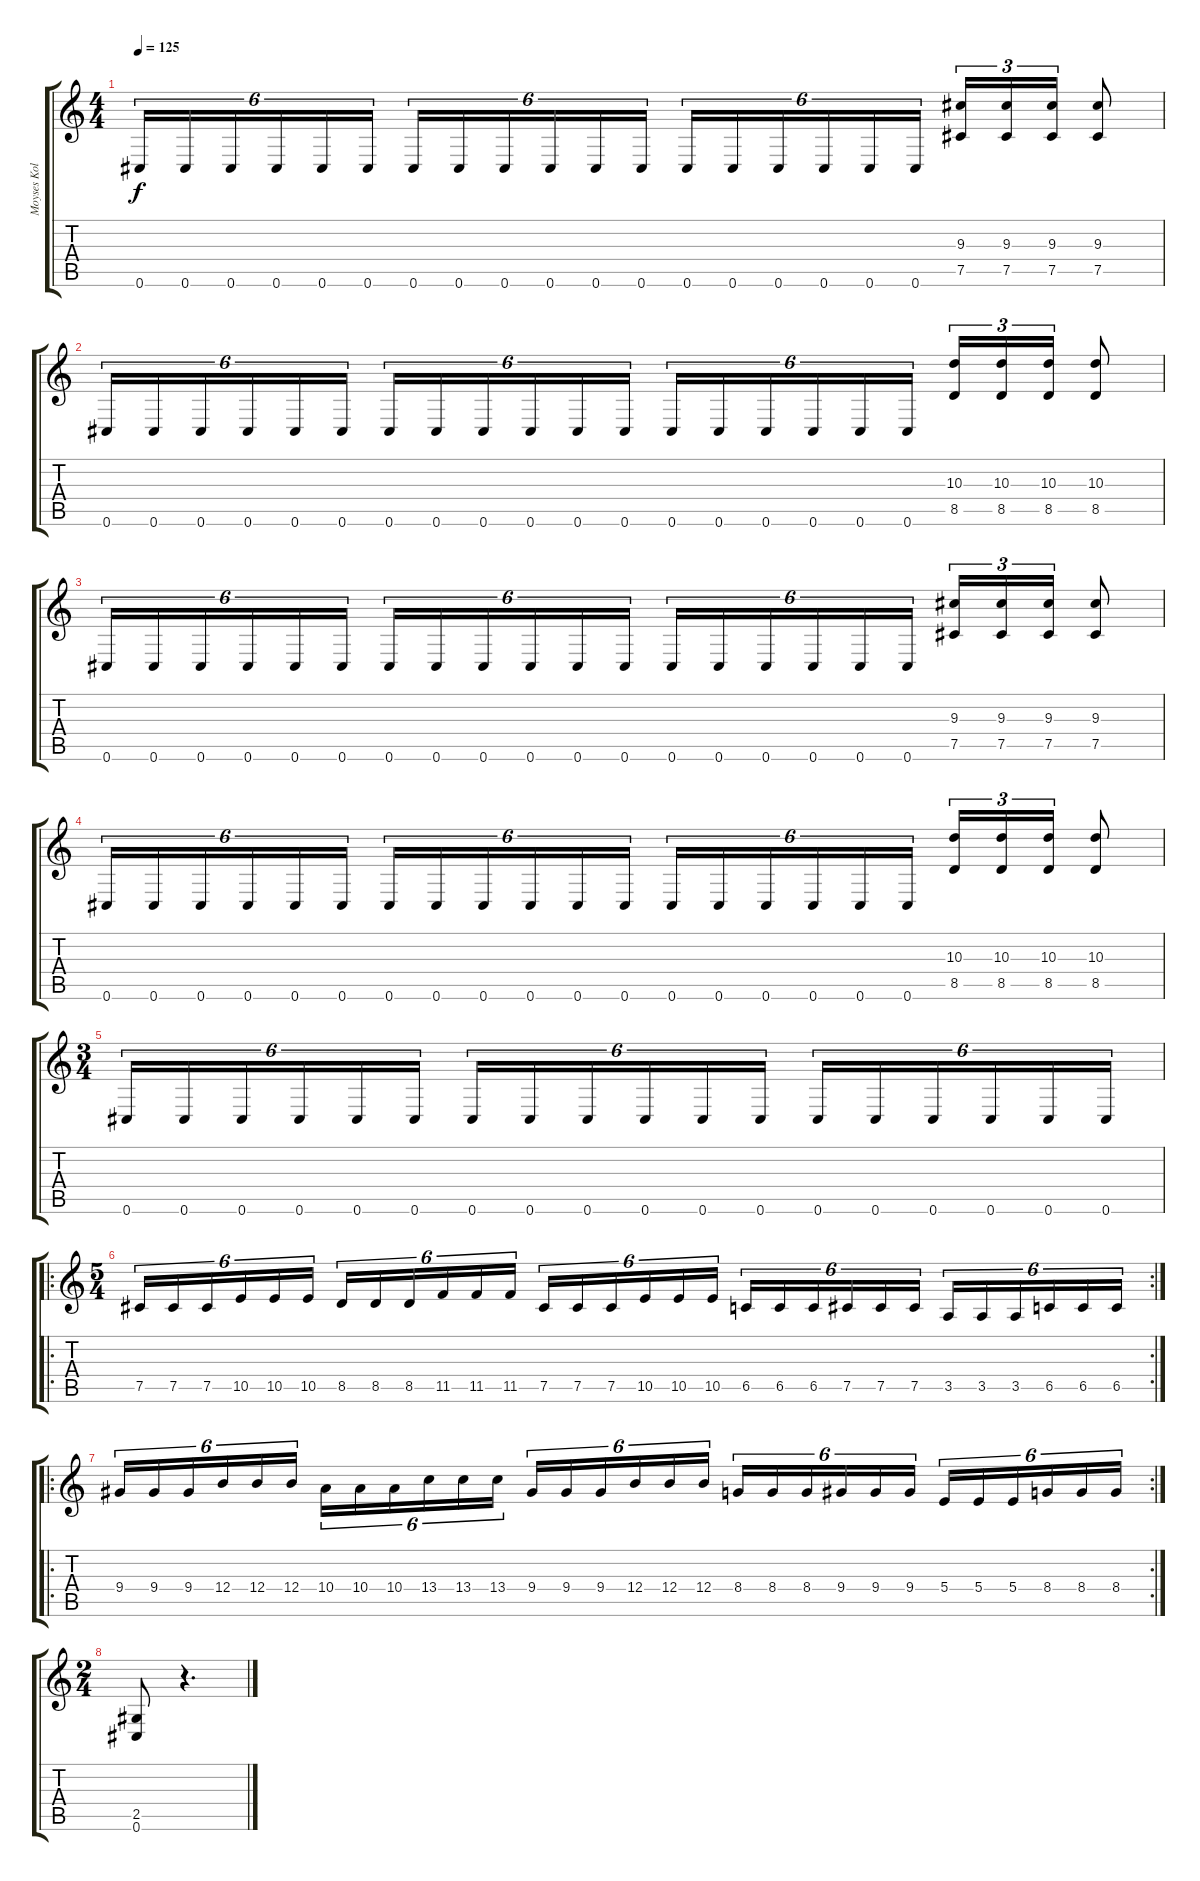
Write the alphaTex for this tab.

\track ("Moyses Kolesne " "Moyses Kol") {instrument distortionguitar}
\staff {score tabs}
\tuning (Db4 Ab3 E3 B2 Gb2 Db2) {hide}
\ts (4 4)
\tempo 125
\clef g2
\ks c
0.6.16{tu (6 4) dy f} 0.6.16{tu (6 4)} 0.6.16{tu (6 4)} 0.6.16{tu (6 4)} 0.6.16{tu (6 4)} 0.6.16{tu (6 4)} 0.6.16{tu (6 4)} 0.6.16{tu (6 4)} 0.6.16{tu (6 4)} 0.6.16{tu (6 4)} 0.6.16{tu (6 4)} 0.6.16{tu (6 4)} 0.6.16{tu (6 4)} 0.6.16{tu (6 4)} 0.6.16{tu (6 4)} 0.6.16{tu (6 4)} 0.6.16{tu (6 4)} 0.6.16{tu (6 4)} (9.3 7.5).16{tu (3 2)} (9.3 7.5).16{tu (3 2)} (9.3 7.5).16{tu (3 2)} (9.3 7.5).8 |
0.6.16{tu (6 4)} 0.6.16{tu (6 4)} 0.6.16{tu (6 4)} 0.6.16{tu (6 4)} 0.6.16{tu (6 4)} 0.6.16{tu (6 4)} 0.6.16{tu (6 4)} 0.6.16{tu (6 4)} 0.6.16{tu (6 4)} 0.6.16{tu (6 4)} 0.6.16{tu (6 4)} 0.6.16{tu (6 4)} 0.6.16{tu (6 4)} 0.6.16{tu (6 4)} 0.6.16{tu (6 4)} 0.6.16{tu (6 4)} 0.6.16{tu (6 4)} 0.6.16{tu (6 4)} (10.3 8.5).16{tu (3 2)} (10.3 8.5).16{tu (3 2)} (10.3 8.5).16{tu (3 2)} (10.3 8.5).8 |
0.6.16{tu (6 4)} 0.6.16{tu (6 4)} 0.6.16{tu (6 4)} 0.6.16{tu (6 4)} 0.6.16{tu (6 4)} 0.6.16{tu (6 4)} 0.6.16{tu (6 4)} 0.6.16{tu (6 4)} 0.6.16{tu (6 4)} 0.6.16{tu (6 4)} 0.6.16{tu (6 4)} 0.6.16{tu (6 4)} 0.6.16{tu (6 4)} 0.6.16{tu (6 4)} 0.6.16{tu (6 4)} 0.6.16{tu (6 4)} 0.6.16{tu (6 4)} 0.6.16{tu (6 4)} (9.3 7.5).16{tu (3 2)} (9.3 7.5).16{tu (3 2)} (9.3 7.5).16{tu (3 2)} (9.3 7.5).8 |
0.6.16{tu (6 4)} 0.6.16{tu (6 4)} 0.6.16{tu (6 4)} 0.6.16{tu (6 4)} 0.6.16{tu (6 4)} 0.6.16{tu (6 4)} 0.6.16{tu (6 4)} 0.6.16{tu (6 4)} 0.6.16{tu (6 4)} 0.6.16{tu (6 4)} 0.6.16{tu (6 4)} 0.6.16{tu (6 4)} 0.6.16{tu (6 4)} 0.6.16{tu (6 4)} 0.6.16{tu (6 4)} 0.6.16{tu (6 4)} 0.6.16{tu (6 4)} 0.6.16{tu (6 4)} (10.3 8.5).16{tu (3 2)} (10.3 8.5).16{tu (3 2)} (10.3 8.5).16{tu (3 2)} (10.3 8.5).8 |
\ts (3 4)
0.6.16{tu (6 4)} 0.6.16{tu (6 4)} 0.6.16{tu (6 4)} 0.6.16{tu (6 4)} 0.6.16{tu (6 4)} 0.6.16{tu (6 4)} 0.6.16{tu (6 4)} 0.6.16{tu (6 4)} 0.6.16{tu (6 4)} 0.6.16{tu (6 4)} 0.6.16{tu (6 4)} 0.6.16{tu (6 4)} 0.6.16{tu (6 4)} 0.6.16{tu (6 4)} 0.6.16{tu (6 4)} 0.6.16{tu (6 4)} 0.6.16{tu (6 4)} 0.6.16{tu (6 4)} |
\ro
\rc 2
\ts (5 4)
7.5.16{tu (6 4)} 7.5.16{tu (6 4)} 7.5.16{tu (6 4)} 10.5.16{tu (6 4)} 10.5.16{tu (6 4)} 10.5.16{tu (6 4)} 8.5.16{tu (6 4)} 8.5.16{tu (6 4)} 8.5.16{tu (6 4)} 11.5.16{tu (6 4)} 11.5.16{tu (6 4)} 11.5.16{tu (6 4)} 7.5.16{tu (6 4)} 7.5.16{tu (6 4)} 7.5.16{tu (6 4)} 10.5.16{tu (6 4)} 10.5.16{tu (6 4)} 10.5.16{tu (6 4)} 6.5.16{tu (6 4)} 6.5.16{tu (6 4)} 6.5.16{tu (6 4)} 7.5.16{tu (6 4)} 7.5.16{tu (6 4)} 7.5.16{tu (6 4)} 3.5.16{tu (6 4)} 3.5.16{tu (6 4)} 3.5.16{tu (6 4)} 6.5.16{tu (6 4)} 6.5.16{tu (6 4)} 6.5.16{tu (6 4)} |
\ro
\rc 2
9.4.16{tu (6 4)} 9.4.16{tu (6 4)} 9.4.16{tu (6 4)} 12.4.16{tu (6 4)} 12.4.16{tu (6 4)} 12.4.16{tu (6 4)} 10.4.16{tu (6 4)} 10.4.16{tu (6 4)} 10.4.16{tu (6 4)} 13.4.16{tu (6 4)} 13.4.16{tu (6 4)} 13.4.16{tu (6 4)} 9.4.16{tu (6 4)} 9.4.16{tu (6 4)} 9.4.16{tu (6 4)} 12.4.16{tu (6 4)} 12.4.16{tu (6 4)} 12.4.16{tu (6 4)} 8.4.16{tu (6 4)} 8.4.16{tu (6 4)} 8.4.16{tu (6 4)} 9.4.16{tu (6 4)} 9.4.16{tu (6 4)} 9.4.16{tu (6 4)} 5.4.16{tu (6 4)} 5.4.16{tu (6 4)} 5.4.16{tu (6 4)} 8.4.16{tu (6 4)} 8.4.16{tu (6 4)} 8.4.16{tu (6 4)} |
\ts (2 4)
(2.5 0.6).8 r.4{d}
